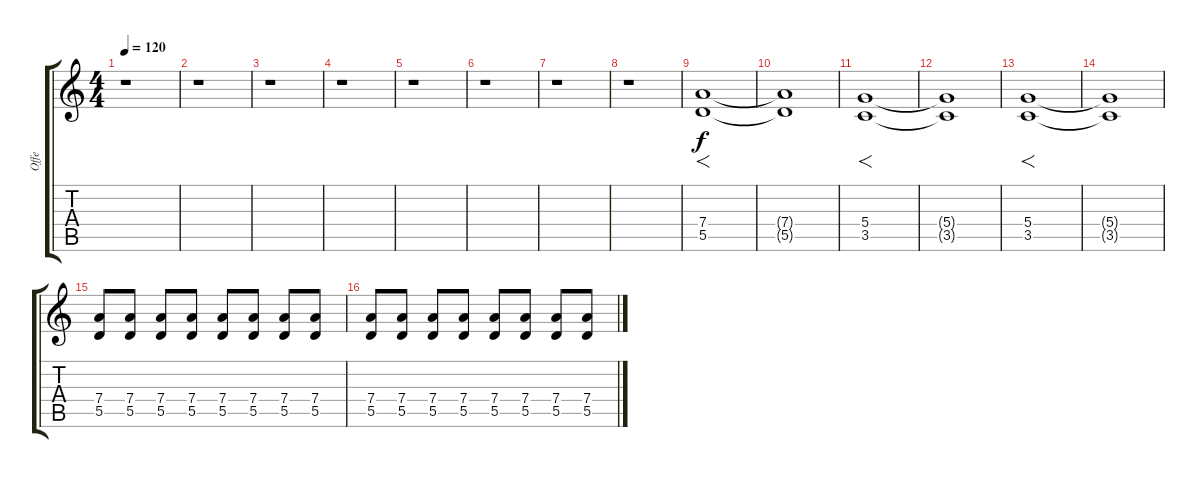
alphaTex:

\track ("Offe" "Offe") {instrument distortionguitar}
\staff {score tabs}
\tuning (E4 B3 G3 D3 A2 E2) {hide}
\ts (4 4)
\tempo 120
\clef g2
\ks c
r.1{dy f instrument distortionguitar} |
r.1 |
r.1 |
r.1 |
r.1 |
r.1 |
r.1 |
r.1 |
(7.4 5.5).1{f} |
(7.4{t} 5.5{t}).1 |
(5.4 3.5).1{f} |
(5.4{t} 3.5{t}).1 |
(5.4 3.5).1{f} |
(5.4{t} 3.5{t}).1 |
(7.4 5.5).8 (7.4 5.5).8 (7.4 5.5).8 (7.4 5.5).8 (7.4 5.5).8 (7.4 5.5).8 (7.4 5.5).8 (7.4 5.5).8 |
(7.4 5.5).8 (7.4 5.5).8 (7.4 5.5).8 (7.4 5.5).8 (7.4 5.5).8 (7.4 5.5).8 (7.4 5.5).8 (7.4 5.5).8
